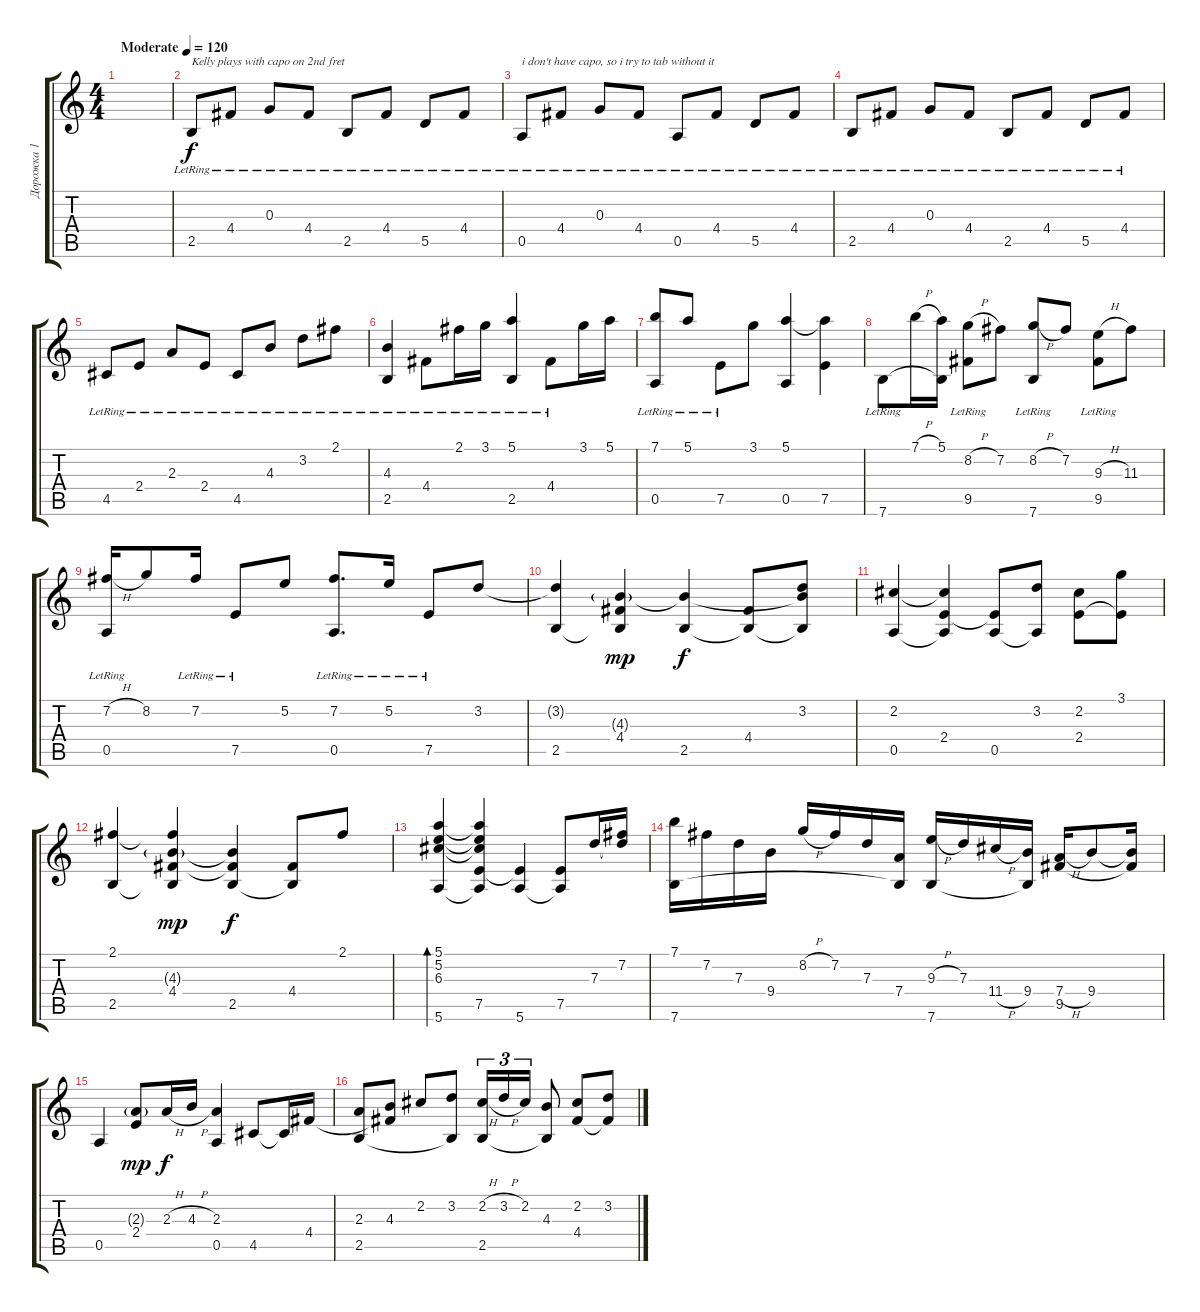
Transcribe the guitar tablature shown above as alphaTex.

\track ("Дорожка 1" "Дорожка 1") {instrument acousticguitarnylon}
\staff {score tabs}
\tuning (E4 B3 G3 D3 A2 E2) {hide}
\ts (4 4)
\tempo (120 "Moderate")
\clef g2
\ks c
|
2.5{lr}.8{txt "Kelly plays with capo on 2nd fret"} 4.4{lr}.8 0.3{lr}.8 4.4{lr}.8 2.5{lr}.8 4.4{lr}.8 5.5{lr}.8 4.4{lr}.8 |
0.5{lr}.8{txt "i don't have capo, so i try to tab without it"} 4.4{lr}.8 0.3{lr}.8 4.4{lr}.8 0.5{lr}.8 4.4{lr}.8 5.5{lr}.8 4.4{lr}.8 |
2.5{lr}.8 4.4{lr}.8 0.3{lr}.8 4.4{lr}.8 2.5{lr}.8 4.4{lr}.8 5.5{lr}.8 4.4{lr}.8 |
4.5{lr}.8 2.4{lr}.8 2.3{lr}.8 2.4{lr}.8 4.5{lr}.8 4.3{lr}.8 3.2{lr}.8 2.1{lr}.8 |
(4.3{lr} 2.5{lr}).4 4.4{lr}.8 2.1{lr}.16 3.1{lr}.16 (5.1{lr} 2.5{lr}).4 4.4{lr}.8 3.1.16 5.1.16 |
(7.1{lr} 0.5{lr}).8 5.1{lr}.8 7.5{lr}.8 3.1.8 (5.1 0.5).4 (5.1{t} 7.5).4 |
7.6{lr}.8 7.1{h}.16 (5.1 7.6{t}).16 (8.2{h} 9.5{lr}).8 7.2.8 (8.2{h} 7.6{lr}).8 7.2.8 (9.3{h} 9.5{lr}).8 11.3.8 |
(7.2{h} 0.5{lr}).16 8.2.8 7.2{lr}.16 7.5{lr}.8 5.2.8 (7.2 0.5{lr}).8{d} 5.2{lr}.16 7.5{lr}.8 3.2.8 |
(3.2{t} 2.5).4 (4.3{g} 4.4 2.5{t}).4{dy mp} (4.3{t} 2.5).4{dy f} (4.4 2.5{t}).8 (3.2 4.3{t} 2.5{t}).8 |
(2.2 0.5).4 (2.2{t} 2.4 0.5{t}).4 (2.4{t} 0.5).8 (3.2 0.5{t}).8 (2.2 2.4).8 (3.1 2.4{t}).8 |
(2.1 2.5).4 (2.1{t} 4.3{g} 4.4 2.5{t}).4{dy mp} (4.3{t} 4.4{t} 2.5).4{dy f} (4.4 2.5{t}).8 2.1.8 |
(5.1 5.2 6.3 5.6).4{bd 240} (5.1{t} 5.2{t} 6.3{t} 7.5 5.6{t}).4 (7.5{t} 5.6).4 (7.5 5.6{t}).8 7.3.16 (7.2 7.3{t}).16 |
(7.1 7.6).16 7.2.16 7.3.16 9.4.16 8.2{h}.16 7.2.16 7.3.16 (7.4 7.6{t}).16 (9.3{h} 7.6).16 7.3.16 11.4{h}.16 (9.4 7.6{t}).16 (7.4{h} 9.5).16 9.4.8 (9.4{t} 9.5{t}).16 |
0.5.4 (2.3{g} 2.4).8{dy mp} 2.3{h}.16{dy f} 4.3{h}.16 (2.3 0.5).4 4.5.8 4.5{t}.16 4.4.16 |
(2.3 2.5).8 (4.3 4.4{t}).8 2.2.8 (3.2 2.5{t}).8 (2.2{h} 2.5).16{tu (3 2)} 3.2{h}.16{tu (3 2)} 2.2.16{tu (3 2)} (4.3 2.5{t}).8 (2.2 4.4).8 (3.2 4.4{t}).8
